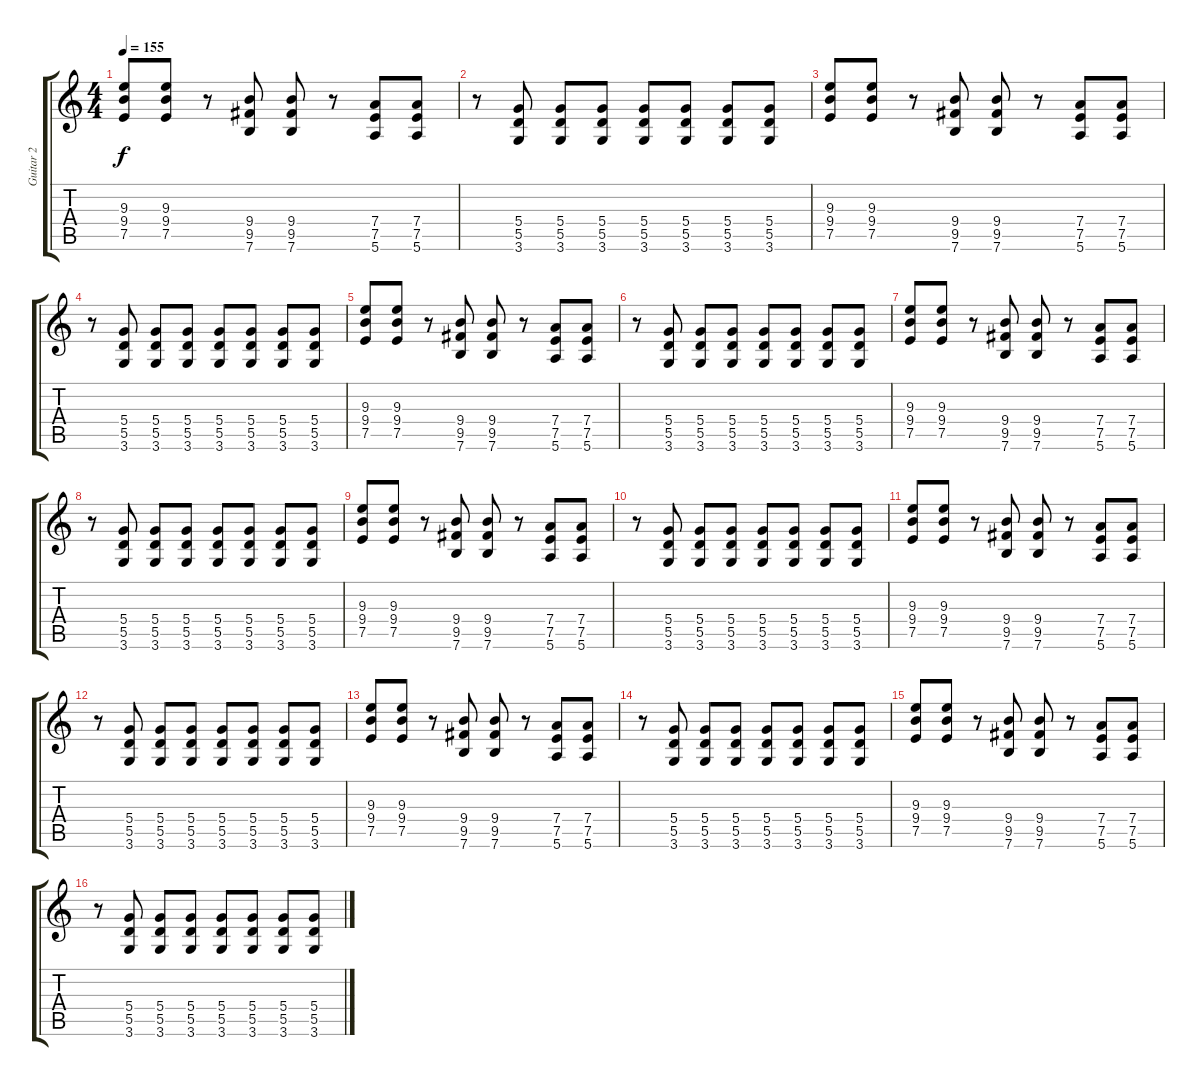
\track ("Guitar 2" "Guitar 2") {instrument distortionguitar}
\staff {score tabs}
\tuning (E4 B3 G3 D3 A2 E2) {hide}
\ts (4 4)
\tempo 155
\clef g2
\ks c
(9.3 9.4 7.5).8{dy f instrument distortionguitar} (9.3 9.4 7.5).8 r.8 (9.4 9.5 7.6).8 (9.4 9.5 7.6).8 r.8 (7.4 7.5 5.6).8 (7.4 7.5 5.6).8 |
r.8 (5.4 5.5 3.6).8 (5.4 5.5 3.6).8 (5.4 5.5 3.6).8 (5.4 5.5 3.6).8 (5.4 5.5 3.6).8 (5.4 5.5 3.6).8 (5.4 5.5 3.6).8 |
(9.3 9.4 7.5).8 (9.3 9.4 7.5).8 r.8 (9.4 9.5 7.6).8 (9.4 9.5 7.6).8 r.8 (7.4 7.5 5.6).8 (7.4 7.5 5.6).8 |
r.8 (5.4 5.5 3.6).8 (5.4 5.5 3.6).8 (5.4 5.5 3.6).8 (5.4 5.5 3.6).8 (5.4 5.5 3.6).8 (5.4 5.5 3.6).8 (5.4 5.5 3.6).8 |
(9.3 9.4 7.5).8 (9.3 9.4 7.5).8 r.8 (9.4 9.5 7.6).8 (9.4 9.5 7.6).8 r.8 (7.4 7.5 5.6).8 (7.4 7.5 5.6).8 |
r.8 (5.4 5.5 3.6).8 (5.4 5.5 3.6).8 (5.4 5.5 3.6).8 (5.4 5.5 3.6).8 (5.4 5.5 3.6).8 (5.4 5.5 3.6).8 (5.4 5.5 3.6).8 |
(9.3 9.4 7.5).8 (9.3 9.4 7.5).8 r.8 (9.4 9.5 7.6).8 (9.4 9.5 7.6).8 r.8 (7.4 7.5 5.6).8 (7.4 7.5 5.6).8 |
r.8 (5.4 5.5 3.6).8 (5.4 5.5 3.6).8 (5.4 5.5 3.6).8 (5.4 5.5 3.6).8 (5.4 5.5 3.6).8 (5.4 5.5 3.6).8 (5.4 5.5 3.6).8 |
(9.3 9.4 7.5).8 (9.3 9.4 7.5).8 r.8 (9.4 9.5 7.6).8 (9.4 9.5 7.6).8 r.8 (7.4 7.5 5.6).8 (7.4 7.5 5.6).8 |
r.8 (5.4 5.5 3.6).8 (5.4 5.5 3.6).8 (5.4 5.5 3.6).8 (5.4 5.5 3.6).8 (5.4 5.5 3.6).8 (5.4 5.5 3.6).8 (5.4 5.5 3.6).8 |
(9.3 9.4 7.5).8 (9.3 9.4 7.5).8 r.8 (9.4 9.5 7.6).8 (9.4 9.5 7.6).8 r.8 (7.4 7.5 5.6).8 (7.4 7.5 5.6).8 |
r.8 (5.4 5.5 3.6).8 (5.4 5.5 3.6).8 (5.4 5.5 3.6).8 (5.4 5.5 3.6).8 (5.4 5.5 3.6).8 (5.4 5.5 3.6).8 (5.4 5.5 3.6).8 |
(9.3 9.4 7.5).8 (9.3 9.4 7.5).8 r.8 (9.4 9.5 7.6).8 (9.4 9.5 7.6).8 r.8 (7.4 7.5 5.6).8 (7.4 7.5 5.6).8 |
r.8 (5.4 5.5 3.6).8 (5.4 5.5 3.6).8 (5.4 5.5 3.6).8 (5.4 5.5 3.6).8 (5.4 5.5 3.6).8 (5.4 5.5 3.6).8 (5.4 5.5 3.6).8 |
(9.3 9.4 7.5).8 (9.3 9.4 7.5).8 r.8 (9.4 9.5 7.6).8 (9.4 9.5 7.6).8 r.8 (7.4 7.5 5.6).8 (7.4 7.5 5.6).8 |
r.8 (5.4 5.5 3.6).8 (5.4 5.5 3.6).8 (5.4 5.5 3.6).8 (5.4 5.5 3.6).8 (5.4 5.5 3.6).8 (5.4 5.5 3.6).8 (5.4 5.5 3.6).8
